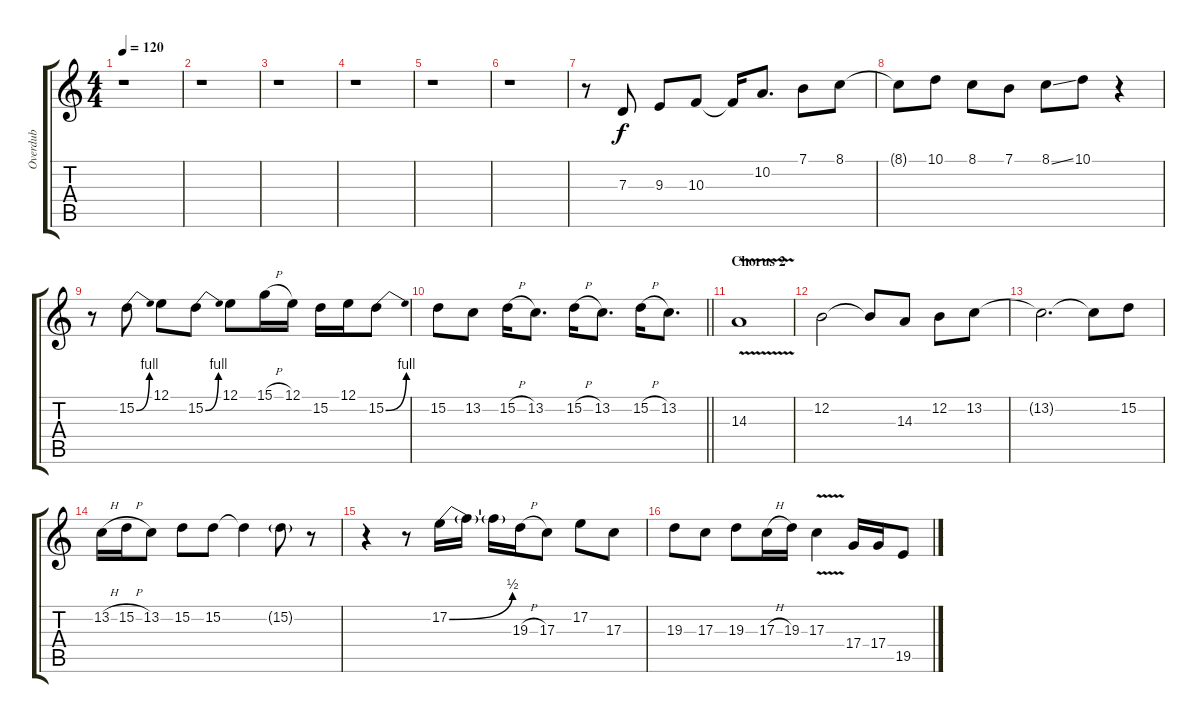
\track ("Overdub" "Overdub") {instrument lead8bassandlead}
\staff {score tabs}
\tuning (E4 B3 G3 D3 A2 E2) {hide}
\ts (4 4)
\tempo 120
\clef g2
\ks c
r.1{dy f} |
r.1 |
r.1 |
r.1 |
r.1 |
r.1 |
r.8 7.3.8 9.3.8 10.3.8 10.3{t}.16 10.2.8{d} 7.1.8 8.1.8 |
8.1{t}.8 10.1.8 8.1.8 7.1.8 8.1{ss}.8 10.1.8 r.4 |
r.8 15.2{be (bend 0 0 60 4)}.8 12.1.8 15.2{be (bend 0 0 60 4)}.8 12.1.8 15.1{h}.16 12.1.16 15.2.16 12.1.16 15.2{be (bend 0 0 60 4)}.8 |
\barLineRight lightlight
15.2.8 13.2.8 15.2{h}.16 13.2.8{d} 15.2{h}.16 13.2.8{d} 15.2{h}.16 13.2.8{d} |
\section ("" "Chorus 2")
14.3{v}.1 |
12.2.2 12.2{t}.8 14.3.8 12.2.8 13.2.8 |
13.2{t}.2{d} 13.2{t}.8 15.2.8 |
13.2{h}.16 15.2{h}.16 13.2.8 15.2.8 15.2.8 15.2{t}.4 15.2{g}.8 r.8 |
r.4 r.8 17.2{be (bend 0 0 60 2)}.16 17.2{t}.16 17.2{t}.16 19.3{h}.16 17.3.8 17.2.8 17.3.8 |
19.3.8 17.3.8 19.3.8 17.3{h}.16 19.3.16 17.3{v}.4 17.4.16 17.4.16 19.5.8
